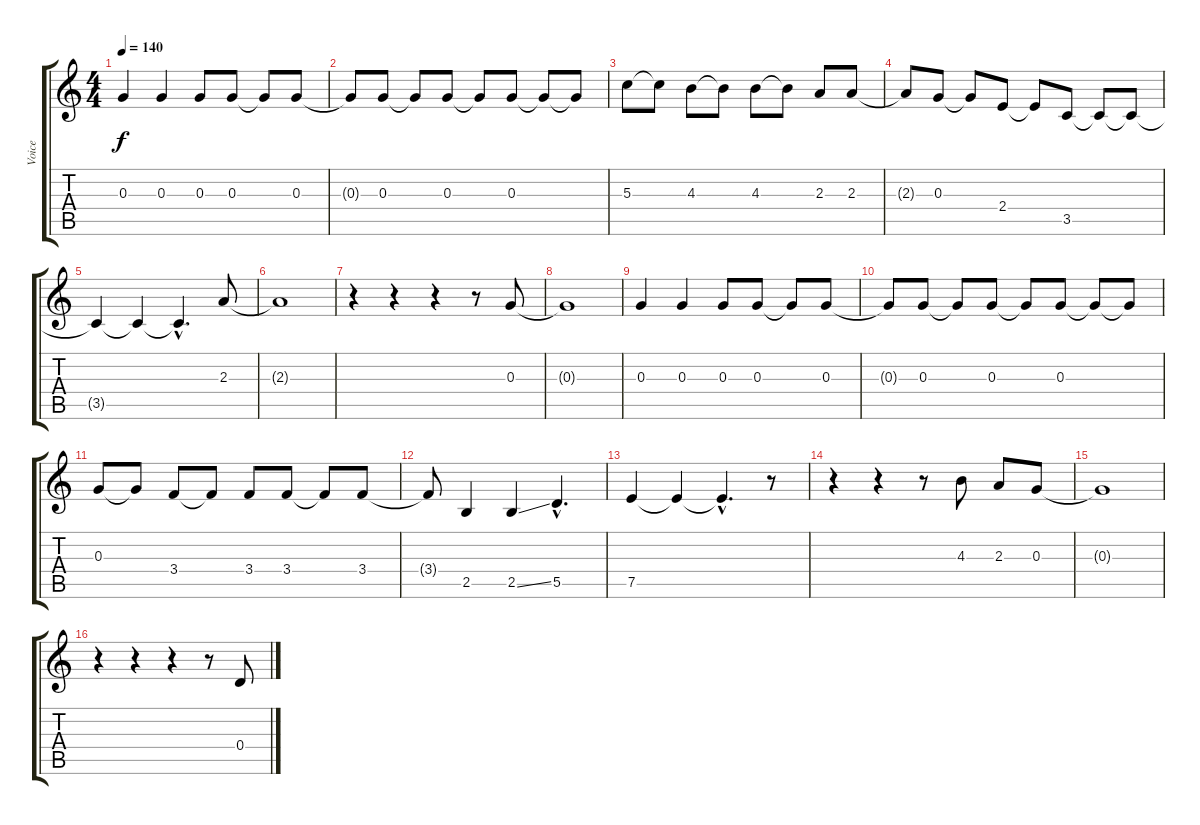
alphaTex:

\track ("Voice" "Voice") {instrument acousticguitarsteel}
\staff {score tabs}
\tuning (E4 B3 G3 D3 A2 E2) {hide}
\ts (4 4)
\tempo 140
\clef g2
\ks c
0.3.4{dy f} 0.3.4 0.3.8 0.3.8 0.3{t}.8 0.3.8 |
0.3{t}.8 0.3.8 0.3{t}.8 0.3.8 0.3{t}.8 0.3.8 0.3{t}.8 0.3{t}.8 |
5.3.8 5.3{t}.8 4.3.8 4.3{t}.8 4.3.8 4.3{t}.8 2.3.8 2.3.8 |
2.3{t}.8 0.3.8 0.3{t}.8 2.4.8 2.4{t}.8 3.5.8 3.5{t}.8 3.5{t}.8 |
3.5{t}.4 3.5{t}.4 3.5{hac t}.4{d} 2.3.8 |
2.3{t}.1 |
r.4 r.4 r.4 r.8 0.3.8 |
0.3{t}.1 |
0.3.4 0.3.4 0.3.8 0.3.8 0.3{t}.8 0.3.8 |
0.3{t}.8 0.3.8 0.3{t}.8 0.3.8 0.3{t}.8 0.3.8 0.3{t}.8 0.3{t}.8 |
0.3.8 0.3{t}.8 3.4.8 3.4{t}.8 3.4.8 3.4.8 3.4{t}.8 3.4.8 |
3.4{t}.8 2.5.4 2.5{ss}.4 5.5{hac}.4{d} |
7.5.4 7.5{t}.4 7.5{hac t}.4{d} r.8 |
r.4 r.4 r.8 4.3.8 2.3.8 0.3.8 |
0.3{t}.1 |
r.4 r.4 r.4 r.8 0.4.8
